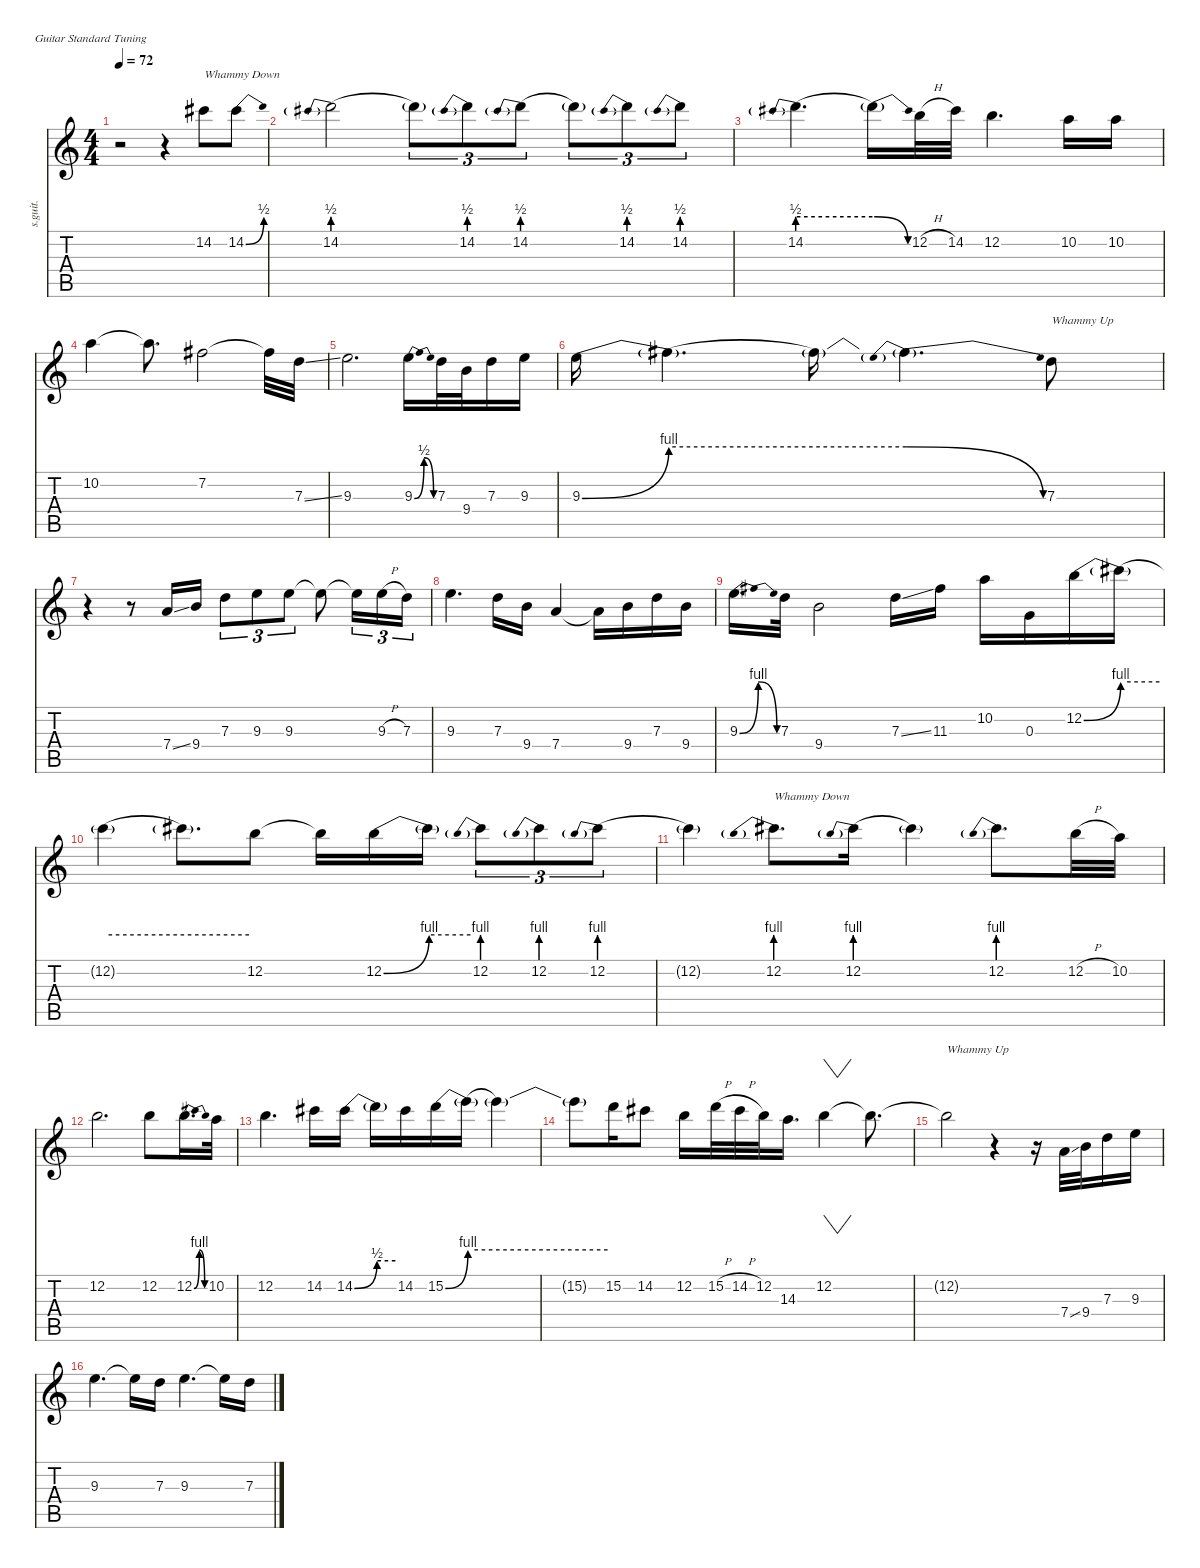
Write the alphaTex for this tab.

\defaultSystemsLayout 4
\hideDynamics
\bracketExtendMode nobrackets
\track ("David Gilmour" "s.guit.") {instrument overdrivenguitar}
\staff {score tabs}
\tuning (E4 B3 G3 D3 A2 E2)
\ts (4 4)
\tempo 72
\clef g2
\ks c
r.2{dy f} r.4 14.2{acc #}.8{txt "Whammy Down" lyrics (0 "") lyrics (1 "") lyrics (2 "") lyrics (3 "") lyrics (4 "")} 14.2{be (bend 0 0 60 2) acc #}.8{lyrics (0 "") lyrics (1 "") lyrics (2 "") lyrics (3 "") lyrics (4 "")} |
14.2{be (prebend 0 2 60 2)}.2{lyrics (0 "") lyrics (1 "") lyrics (2 "") lyrics (3 "") lyrics (4 "")} 14.2{t}.8{tu (3 2) lyrics (0 "") lyrics (1 "") lyrics (2 "") lyrics (3 "") lyrics (4 "")} 14.2{be (prebend 0 2 60 2)}.8{tu (3 2) lyrics (0 "") lyrics (1 "") lyrics (2 "") lyrics (3 "") lyrics (4 "")} 14.2{be (prebend 0 2 60 2)}.8{tu (3 2) lyrics (0 "") lyrics (1 "") lyrics (2 "") lyrics (3 "") lyrics (4 "")} 14.2{t}.8{tu (3 2) lyrics (0 "") lyrics (1 "") lyrics (2 "") lyrics (3 "") lyrics (4 "")} 14.2{be (prebend 0 2 60 2)}.8{tu (3 2) lyrics (0 "") lyrics (1 "") lyrics (2 "") lyrics (3 "") lyrics (4 "")} 14.2{be (prebend 0 2 60 2)}.8{tu (3 2) lyrics (0 "") lyrics (1 "") lyrics (2 "") lyrics (3 "") lyrics (4 "")} |
14.2{be (prebend 0 2 60 2)}.4{d lyrics (0 "") lyrics (1 "") lyrics (2 "") lyrics (3 "") lyrics (4 "")} 14.2{be (release 0 2 60 0) t}.16{lyrics (0 "") lyrics (1 "") lyrics (2 "") lyrics (3 "") lyrics (4 "")} 12.2{h}.32{lyrics (0 "") lyrics (1 "") lyrics (2 "") lyrics (3 "") lyrics (4 "")} 14.2{acc #}.32{lyrics (0 "") lyrics (1 "") lyrics (2 "") lyrics (3 "") lyrics (4 "")} 12.2.4{d lyrics (0 "") lyrics (1 "") lyrics (2 "") lyrics (3 "") lyrics (4 "")} 10.2.16{lyrics (0 "") lyrics (1 "") lyrics (2 "") lyrics (3 "") lyrics (4 "")} 10.2.16{lyrics (0 "") lyrics (1 "") lyrics (2 "") lyrics (3 "") lyrics (4 "")} |
10.2.4{lyrics (0 "") lyrics (1 "") lyrics (2 "") lyrics (3 "") lyrics (4 "")} 10.2{t}.8{d lyrics (0 "") lyrics (1 "") lyrics (2 "") lyrics (3 "") lyrics (4 "")} 7.2{acc #}.2{lyrics (0 "") lyrics (1 "") lyrics (2 "") lyrics (3 "") lyrics (4 "")} 7.2{t acc #}.32{lyrics (0 "") lyrics (1 "") lyrics (2 "") lyrics (3 "") lyrics (4 "")} 7.3{ss}.32{lyrics (0 "") lyrics (1 "") lyrics (2 "") lyrics (3 "") lyrics (4 "")} |
9.3.2{d lyrics (0 "") lyrics (1 "") lyrics (2 "") lyrics (3 "") lyrics (4 "")} 9.3{be (bendrelease 0 0 30 2 30 2 60 0)}.16{lyrics (0 "") lyrics (1 "") lyrics (2 "") lyrics (3 "") lyrics (4 "")} 7.3.32{lyrics (0 "") lyrics (1 "") lyrics (2 "") lyrics (3 "") lyrics (4 "")} 9.4.32{lyrics (0 "") lyrics (1 "") lyrics (2 "") lyrics (3 "") lyrics (4 "")} 7.3.16{lyrics (0 "") lyrics (1 "") lyrics (2 "") lyrics (3 "") lyrics (4 "")} 9.3.16{lyrics (0 "") lyrics (1 "") lyrics (2 "") lyrics (3 "") lyrics (4 "")} |
9.3{be (bend 0 0 60 4)}.16{lyrics (0 "") lyrics (1 "") lyrics (2 "") lyrics (3 "") lyrics (4 "")} 9.3{be (hold 0 4 60 4) t}.4{d lyrics (0 "") lyrics (1 "") lyrics (2 "") lyrics (3 "") lyrics (4 "")} 9.3{t}.16{lyrics (0 "") lyrics (1 "") lyrics (2 "") lyrics (3 "") lyrics (4 "")} 9.3{be (prebendrelease 0 4 60 0) t}.4{d lyrics (0 "") lyrics (1 "") lyrics (2 "") lyrics (3 "") lyrics (4 "")} 7.3.8{txt "Whammy Up" lyrics (0 "") lyrics (1 "") lyrics (2 "") lyrics (3 "") lyrics (4 "")} |
r.4 r.8 7.4{ss}.16{lyrics (0 "") lyrics (1 "") lyrics (2 "") lyrics (3 "") lyrics (4 "")} 9.4.16{lyrics (0 "") lyrics (1 "") lyrics (2 "") lyrics (3 "") lyrics (4 "")} 7.3.8{tu (3 2) lyrics (0 "") lyrics (1 "") lyrics (2 "") lyrics (3 "") lyrics (4 "")} 9.3.8{tu (3 2) lyrics (0 "") lyrics (1 "") lyrics (2 "") lyrics (3 "") lyrics (4 "")} 9.3.8{tu (3 2) lyrics (0 "") lyrics (1 "") lyrics (2 "") lyrics (3 "") lyrics (4 "")} 9.3{t}.8{lyrics (0 "") lyrics (1 "") lyrics (2 "") lyrics (3 "") lyrics (4 "")} 9.3{t}.16{tu (3 2) lyrics (0 "") lyrics (1 "") lyrics (2 "") lyrics (3 "") lyrics (4 "")} 9.3{h}.16{tu (3 2) lyrics (0 "") lyrics (1 "") lyrics (2 "") lyrics (3 "") lyrics (4 "")} 7.3.16{tu (3 2) lyrics (0 "") lyrics (1 "") lyrics (2 "") lyrics (3 "") lyrics (4 "")} |
9.3.4{d lyrics (0 "") lyrics (1 "") lyrics (2 "") lyrics (3 "") lyrics (4 "")} 7.3.16{lyrics (0 "") lyrics (1 "") lyrics (2 "") lyrics (3 "") lyrics (4 "")} 9.4.16{lyrics (0 "") lyrics (1 "") lyrics (2 "") lyrics (3 "") lyrics (4 "")} 7.4.4{lyrics (0 "") lyrics (1 "") lyrics (2 "") lyrics (3 "") lyrics (4 "")} 7.4{t}.16{lyrics (0 "") lyrics (1 "") lyrics (2 "") lyrics (3 "") lyrics (4 "")} 9.4.16{lyrics (0 "") lyrics (1 "") lyrics (2 "") lyrics (3 "") lyrics (4 "")} 7.3.16{lyrics (0 "") lyrics (1 "") lyrics (2 "") lyrics (3 "") lyrics (4 "")} 9.4.16{lyrics (0 "") lyrics (1 "") lyrics (2 "") lyrics (3 "") lyrics (4 "")} |
9.3{be (bendrelease 0 0 30 4 30 4 60 0)}.16{d lyrics (0 "") lyrics (1 "") lyrics (2 "") lyrics (3 "") lyrics (4 "")} 7.3.32{lyrics (0 "") lyrics (1 "") lyrics (2 "") lyrics (3 "") lyrics (4 "")} 9.4.2{lyrics (0 "") lyrics (1 "") lyrics (2 "") lyrics (3 "") lyrics (4 "")} 7.3{ss}.16{lyrics (0 "") lyrics (1 "") lyrics (2 "") lyrics (3 "") lyrics (4 "")} 11.3{acc #}.16{lyrics (0 "") lyrics (1 "") lyrics (2 "") lyrics (3 "") lyrics (4 "")} 10.2.16{lyrics (0 "") lyrics (1 "") lyrics (2 "") lyrics (3 "") lyrics (4 "")} 0.3.16{lyrics (0 "") lyrics (1 "") lyrics (2 "") lyrics (3 "") lyrics (4 "")} 12.2{be (bend 0 0 60 4)}.16{lyrics (0 "") lyrics (1 "") lyrics (2 "") lyrics (3 "") lyrics (4 "")} 12.2{be (hold 0 4 60 4) t}.16{lyrics (0 "") lyrics (1 "") lyrics (2 "") lyrics (3 "") lyrics (4 "")} |
12.2{be (hold 0 4 60 4) t}.4{lyrics (0 "") lyrics (1 "") lyrics (2 "") lyrics (3 "") lyrics (4 "")} 12.2{t}.8{d lyrics (0 "") lyrics (1 "") lyrics (2 "") lyrics (3 "") lyrics (4 "")} 12.2.8{lyrics (0 "") lyrics (1 "") lyrics (2 "") lyrics (3 "") lyrics (4 "")} 12.2{t}.16{lyrics (0 "") lyrics (1 "") lyrics (2 "") lyrics (3 "") lyrics (4 "")} 12.2{be (bend 0 0 60 4)}.16{lyrics (0 "") lyrics (1 "") lyrics (2 "") lyrics (3 "") lyrics (4 "")} 12.2{be (hold 0 4 60 4) t}.16{lyrics (0 "") lyrics (1 "") lyrics (2 "") lyrics (3 "") lyrics (4 "")} 12.2{be (prebend 0 4 60 4)}.8{tu (3 2) lyrics (0 "") lyrics (1 "") lyrics (2 "") lyrics (3 "") lyrics (4 "")} 12.2{be (prebend 0 4 60 4)}.8{tu (3 2) lyrics (0 "") lyrics (1 "") lyrics (2 "") lyrics (3 "") lyrics (4 "")} 12.2{be (prebend 0 4 60 4)}.8{tu (3 2) lyrics (0 "") lyrics (1 "") lyrics (2 "") lyrics (3 "") lyrics (4 "")} |
12.2{t}.4{lyrics (0 "") lyrics (1 "") lyrics (2 "") lyrics (3 "") lyrics (4 "")} 12.2{be (prebend 0 4 60 4)}.8{d txt "Whammy Down" lyrics (0 "") lyrics (1 "") lyrics (2 "") lyrics (3 "") lyrics (4 "")} 12.2{be (prebend 0 4 60 4)}.16{lyrics (0 "") lyrics (1 "") lyrics (2 "") lyrics (3 "") lyrics (4 "")} 12.2{t}.4{lyrics (0 "") lyrics (1 "") lyrics (2 "") lyrics (3 "") lyrics (4 "")} 12.2{be (prebend 0 4 60 4)}.8{d lyrics (0 "") lyrics (1 "") lyrics (2 "") lyrics (3 "") lyrics (4 "")} 12.2{h}.32{lyrics (0 "") lyrics (1 "") lyrics (2 "") lyrics (3 "") lyrics (4 "")} 10.2.32{lyrics (0 "") lyrics (1 "") lyrics (2 "") lyrics (3 "") lyrics (4 "")} |
12.2.2{d lyrics (0 "") lyrics (1 "") lyrics (2 "") lyrics (3 "") lyrics (4 "")} 12.2.8{lyrics (0 "") lyrics (1 "") lyrics (2 "") lyrics (3 "") lyrics (4 "")} 12.2{be (bendrelease 0 0 30 4 30 4 60 0)}.16{d lyrics (0 "") lyrics (1 "") lyrics (2 "") lyrics (3 "") lyrics (4 "")} 10.2.32{lyrics (0 "") lyrics (1 "") lyrics (2 "") lyrics (3 "") lyrics (4 "")} |
12.2.4{d lyrics (0 "") lyrics (1 "") lyrics (2 "") lyrics (3 "") lyrics (4 "")} 14.2{acc #}.16{lyrics (0 "") lyrics (1 "") lyrics (2 "") lyrics (3 "") lyrics (4 "")} 14.2{be (bend 0 0 60 2) acc #}.16{lyrics (0 "") lyrics (1 "") lyrics (2 "") lyrics (3 "") lyrics (4 "")} 14.2{be (hold 0 2 60 2) t}.16{lyrics (0 "") lyrics (1 "") lyrics (2 "") lyrics (3 "") lyrics (4 "")} 14.2{acc #}.16{lyrics (0 "") lyrics (1 "") lyrics (2 "") lyrics (3 "") lyrics (4 "")} 15.2{be (bend 0 0 60 4)}.16{lyrics (0 "") lyrics (1 "") lyrics (2 "") lyrics (3 "") lyrics (4 "")} 15.2{be (hold 0 4 60 4) t}.16{lyrics (0 "") lyrics (1 "") lyrics (2 "") lyrics (3 "") lyrics (4 "")} 15.2{t}.4{lyrics (0 "") lyrics (1 "") lyrics (2 "") lyrics (3 "") lyrics (4 "")} |
15.2{t}.8{lyrics (0 "") lyrics (1 "") lyrics (2 "") lyrics (3 "") lyrics (4 "")} 15.2.16{lyrics (0 "") lyrics (1 "") lyrics (2 "") lyrics (3 "") lyrics (4 "")} 14.2{acc #}.8{lyrics (0 "") lyrics (1 "") lyrics (2 "") lyrics (3 "") lyrics (4 "")} 12.2.16{lyrics (0 "") lyrics (1 "") lyrics (2 "") lyrics (3 "") lyrics (4 "")} 15.2{h}.32{lyrics (0 "") lyrics (1 "") lyrics (2 "") lyrics (3 "") lyrics (4 "")} 14.2{h acc #}.32{lyrics (0 "") lyrics (1 "") lyrics (2 "") lyrics (3 "") lyrics (4 "")} 12.2.32{lyrics (0 "") lyrics (1 "") lyrics (2 "") lyrics (3 "") lyrics (4 "")} 14.3.16{d lyrics (0 "") lyrics (1 "") lyrics (2 "") lyrics (3 "") lyrics (4 "")} 12.2.4{vw lyrics (0 "") lyrics (1 "") lyrics (2 "") lyrics (3 "") lyrics (4 "")} 12.2{t}.8{d lyrics (0 "") lyrics (1 "") lyrics (2 "") lyrics (3 "") lyrics (4 "")} |
12.2{t}.2{txt "Whammy Up" lyrics (0 "") lyrics (1 "") lyrics (2 "") lyrics (3 "") lyrics (4 "")} r.4 r.16 7.4{ss}.32{lyrics (0 "") lyrics (1 "") lyrics (2 "") lyrics (3 "") lyrics (4 "")} 9.4.32{lyrics (0 "") lyrics (1 "") lyrics (2 "") lyrics (3 "") lyrics (4 "")} 7.3.16{lyrics (0 "") lyrics (1 "") lyrics (2 "") lyrics (3 "") lyrics (4 "")} 9.3.16{lyrics (0 "") lyrics (1 "") lyrics (2 "") lyrics (3 "") lyrics (4 "")} |
9.3.4{d lyrics (0 "") lyrics (1 "") lyrics (2 "") lyrics (3 "") lyrics (4 "")} 9.3{t}.16{lyrics (0 "") lyrics (1 "") lyrics (2 "") lyrics (3 "") lyrics (4 "")} 7.3.16{lyrics (0 "") lyrics (1 "") lyrics (2 "") lyrics (3 "") lyrics (4 "")} 9.3.4{d lyrics (0 "") lyrics (1 "") lyrics (2 "") lyrics (3 "") lyrics (4 "")} 9.3{t}.16{lyrics (0 "") lyrics (1 "") lyrics (2 "") lyrics (3 "") lyrics (4 "")} 7.3.16{lyrics (0 "") lyrics (1 "") lyrics (2 "") lyrics (3 "") lyrics (4 "")}
